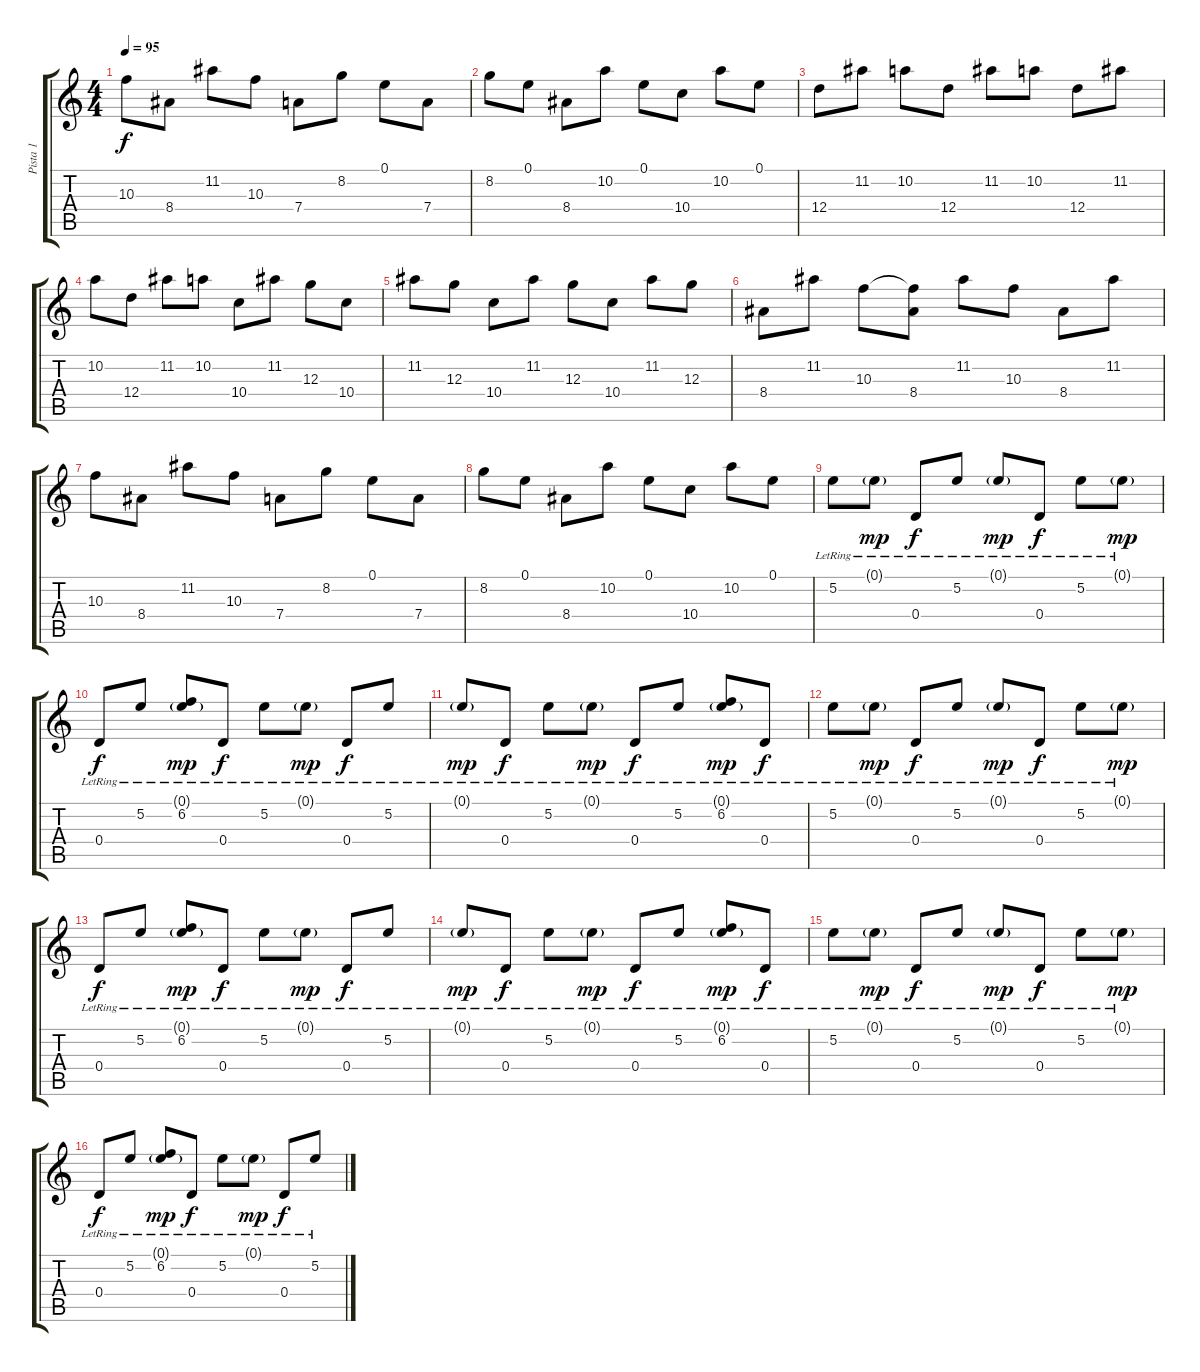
\track ("Pista 1" "Pista 1") {instrument electricguitarjazz}
\staff {score tabs}
\tuning (E4 B3 G3 D3 A2 E2) {hide}
\ts (4 4)
\tempo 95
\clef g2
\ks c
10.3.8{dy f} 8.4.8 11.2.8 10.3.8 7.4.8 8.2.8 0.1.8 7.4.8 |
8.2.8 0.1.8 8.4.8 10.2.8 0.1.8 10.4.8 10.2.8 0.1.8 |
12.4.8 11.2.8 10.2.8 12.4.8 11.2.8 10.2.8 12.4.8 11.2.8 |
10.2.8 12.4.8 11.2.8 10.2.8 10.4.8 11.2.8 12.3.8 10.4.8 |
11.2.8 12.3.8 10.4.8 11.2.8 12.3.8 10.4.8 11.2.8 12.3.8 |
8.4.8 11.2.8 10.3.8 (10.3{t} 8.4).8 11.2.8 10.3.8 8.4.8 11.2.8 |
10.3.8 8.4.8 11.2.8 10.3.8 7.4.8 8.2.8 0.1.8 7.4.8 |
8.2.8 0.1.8 8.4.8 10.2.8 0.1.8 10.4.8 10.2.8 0.1.8 |
5.2{lr}.8 0.1{g lr}.8{dy mp} 0.4{lr}.8{dy f} 5.2{lr}.8 0.1{g lr}.8{dy mp} 0.4{lr}.8{dy f} 5.2{lr}.8 0.1{g lr}.8{dy mp} |
0.4{lr}.8{dy f} 5.2{lr}.8 (0.1{g lr} 6.2{lr}).8{dy mp} 0.4{lr}.8{dy f} 5.2{lr}.8 0.1{g lr}.8{dy mp} 0.4{lr}.8{dy f} 5.2{lr}.8 |
0.1{g lr}.8{dy mp} 0.4{lr}.8{dy f} 5.2{lr}.8 0.1{g lr}.8{dy mp} 0.4{lr}.8{dy f} 5.2{lr}.8 (0.1{g lr} 6.2{lr}).8{dy mp} 0.4{lr}.8{dy f} |
5.2{lr}.8 0.1{g lr}.8{dy mp} 0.4{lr}.8{dy f} 5.2{lr}.8 0.1{g lr}.8{dy mp} 0.4{lr}.8{dy f} 5.2{lr}.8 0.1{g lr}.8{dy mp} |
0.4{lr}.8{dy f} 5.2{lr}.8 (0.1{g lr} 6.2{lr}).8{dy mp} 0.4{lr}.8{dy f} 5.2{lr}.8 0.1{g lr}.8{dy mp} 0.4{lr}.8{dy f} 5.2{lr}.8 |
0.1{g lr}.8{dy mp} 0.4{lr}.8{dy f} 5.2{lr}.8 0.1{g lr}.8{dy mp} 0.4{lr}.8{dy f} 5.2{lr}.8 (0.1{g lr} 6.2{lr}).8{dy mp} 0.4{lr}.8{dy f} |
5.2{lr}.8 0.1{g lr}.8{dy mp} 0.4{lr}.8{dy f} 5.2{lr}.8 0.1{g lr}.8{dy mp} 0.4{lr}.8{dy f} 5.2{lr}.8 0.1{g lr}.8{dy mp} |
0.4{lr}.8{dy f} 5.2{lr}.8 (0.1{g lr} 6.2{lr}).8{dy mp} 0.4{lr}.8{dy f} 5.2{lr}.8 0.1{g lr}.8{dy mp} 0.4{lr}.8{dy f} 5.2{lr}.8
